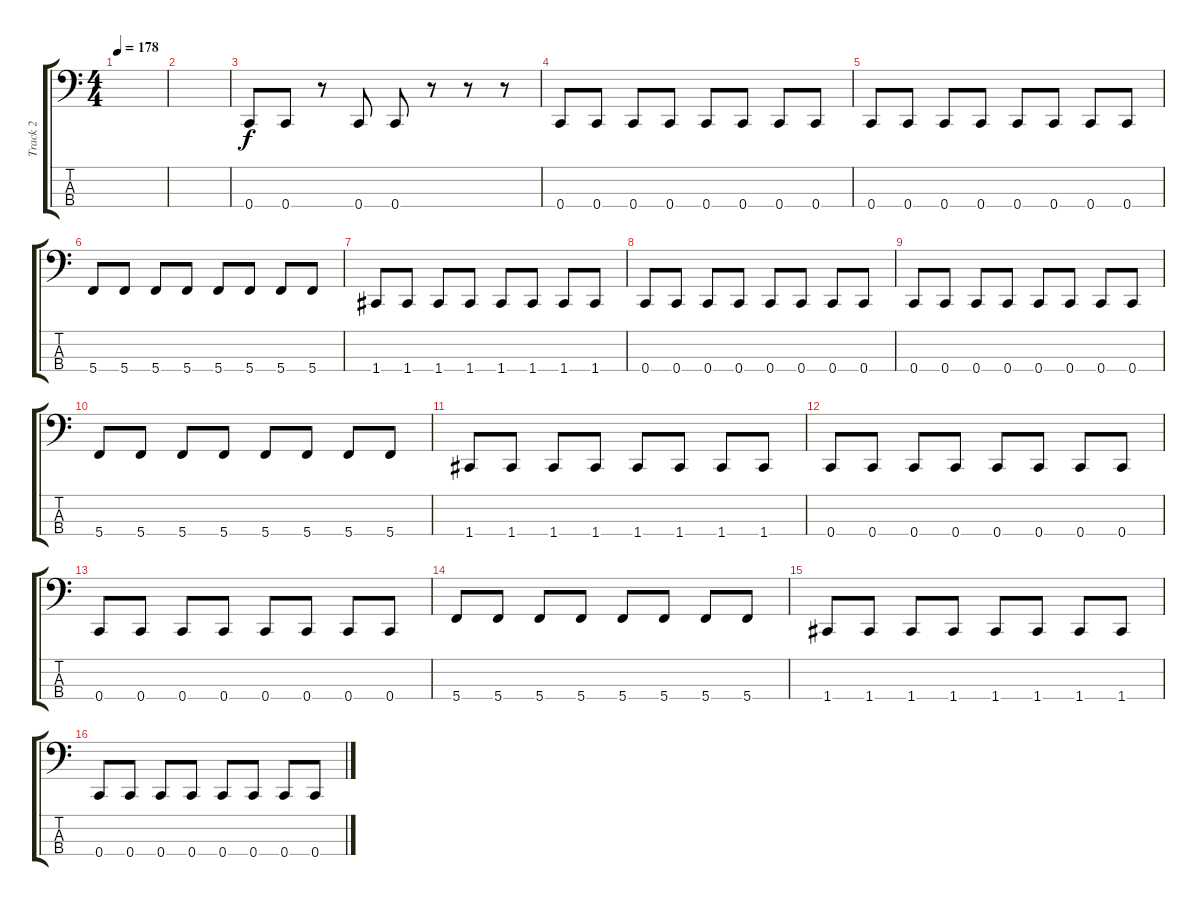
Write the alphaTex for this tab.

\track ("Track 2" "Track 2") {instrument electricbassfinger}
\staff {score tabs}
\tuning (F2 C2 G1 C1) {hide}
\ts (4 4)
\tempo 178
\clef f4
\ks c
|
|
0.4.8 0.4.8 r.8 0.4.8 0.4.8 r.8 r.8 r.8 |
0.4.8 0.4.8 0.4.8 0.4.8 0.4.8 0.4.8 0.4.8 0.4.8 |
0.4.8 0.4.8 0.4.8 0.4.8 0.4.8 0.4.8 0.4.8 0.4.8 |
5.4.8 5.4.8 5.4.8 5.4.8 5.4.8 5.4.8 5.4.8 5.4.8 |
1.4.8 1.4.8 1.4.8 1.4.8 1.4.8 1.4.8 1.4.8 1.4.8 |
0.4.8 0.4.8 0.4.8 0.4.8 0.4.8 0.4.8 0.4.8 0.4.8 |
0.4.8 0.4.8 0.4.8 0.4.8 0.4.8 0.4.8 0.4.8 0.4.8 |
5.4.8 5.4.8 5.4.8 5.4.8 5.4.8 5.4.8 5.4.8 5.4.8 |
1.4.8 1.4.8 1.4.8 1.4.8 1.4.8 1.4.8 1.4.8 1.4.8 |
0.4.8 0.4.8 0.4.8 0.4.8 0.4.8 0.4.8 0.4.8 0.4.8 |
0.4.8 0.4.8 0.4.8 0.4.8 0.4.8 0.4.8 0.4.8 0.4.8 |
5.4.8 5.4.8 5.4.8 5.4.8 5.4.8 5.4.8 5.4.8 5.4.8 |
1.4.8 1.4.8 1.4.8 1.4.8 1.4.8 1.4.8 1.4.8 1.4.8 |
0.4.8 0.4.8 0.4.8 0.4.8 0.4.8 0.4.8 0.4.8 0.4.8
